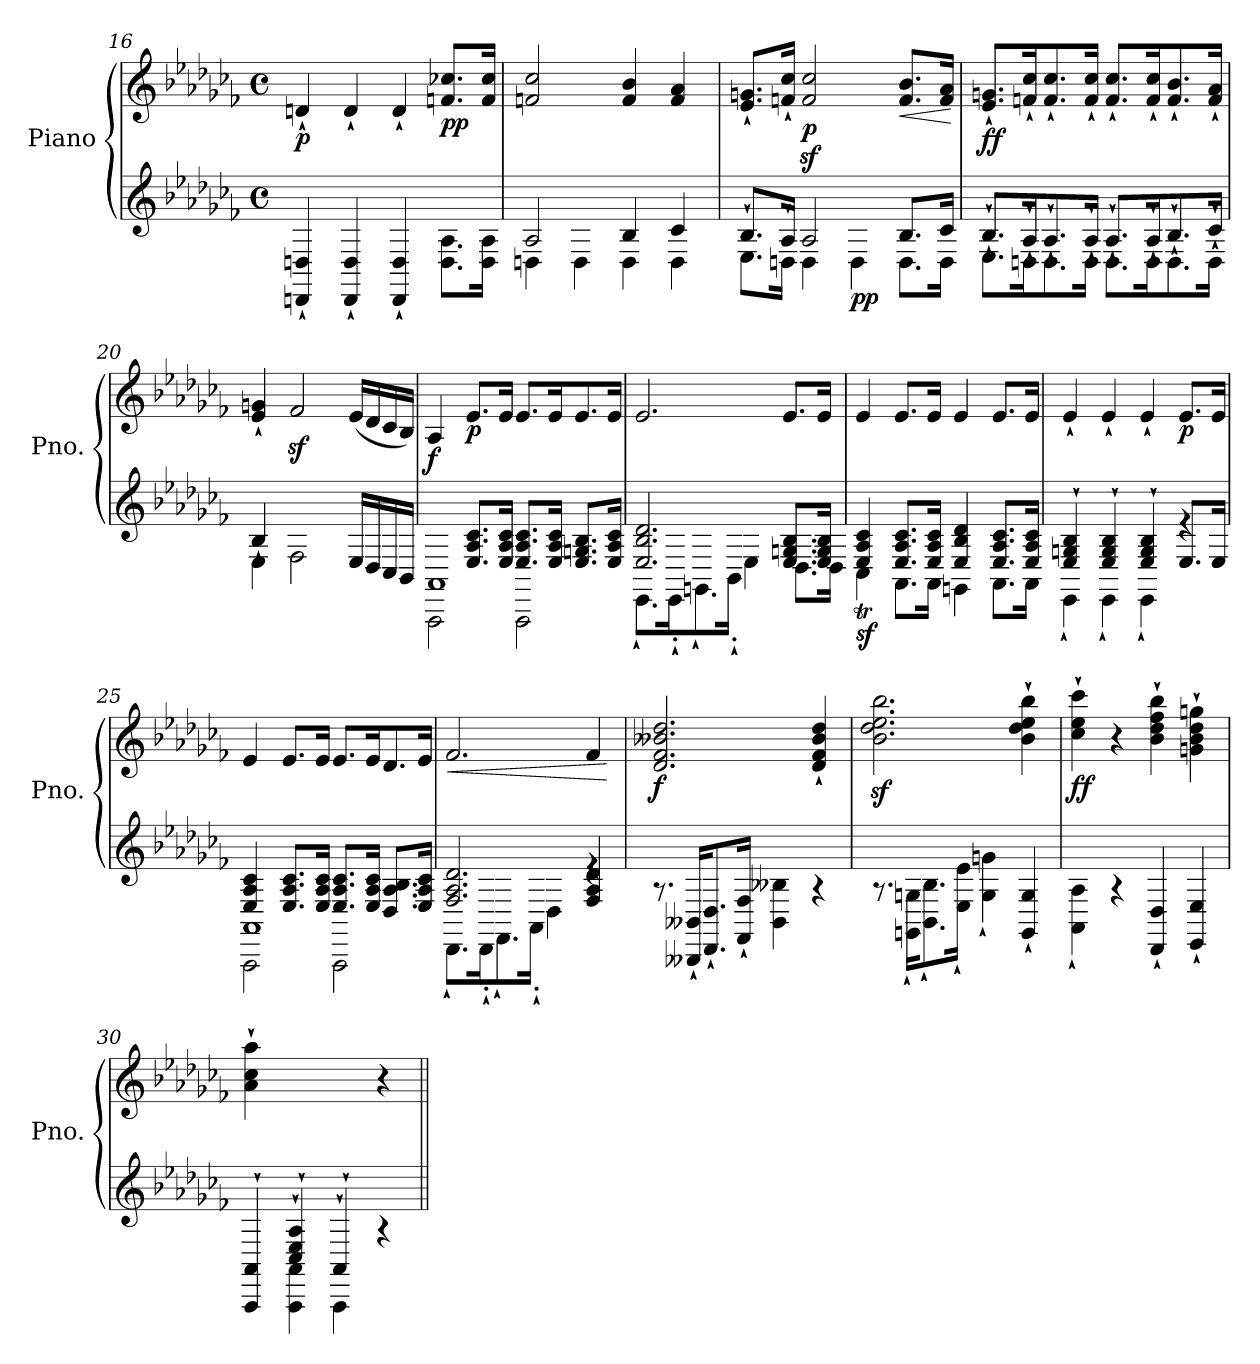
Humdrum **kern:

**kern	**kern	**dynam
*part1	*part1	*part1
*staff2	*staff1	*staff1/2
*I"Piano	*	*
*I'Pno.	*	*
*clefG2	*clefG2	*
*k[b-e-a-d-g-c-f-]	*k[b-e-a-d-g-c-f-]	*
*M4/4	*M4/4	*
*met(c)	*met(c)	*
=16	=16	=16
*^	*	*
!	!	!	!LO:DY:b
1ryy	4DDn/` 4Dn/`	4dn`/	p
.	4DD/` 4D/`	4d`/	.
.	4DD/` 4D/`	4d`/	.
!	!	!	!LO:DY:b
.	8.D\ 8.A-\L	8.fn/ 8.cc-X/L	pp
.	16D\ 16A-\Jk	16f/ 16cc-/Jk	.
=17	=17	=17	=17
*	*^	*	*
1ryy	2A-/	4Dn\	2fn/ 2cc-/	.
.	.	4D\	.	.
.	4B-/	4D\	4f/ 4b-/	.
.	4c-/	4D\	4f/ 4a-/	.
=18	=18	=18	=18	=18
1ryy	8.B-/L	8.E-`\L	8.e-/` 8.gn/`L	.
.	16A-/Jk	16Dn`\Jk	16fn/` 16cc-/`Jk	.
!	!	!	!	!LO:DY:b
.	2A-/	4D\	2f/z< 2cc-/z<	p
!	!	!	!	!LO:DY:b=2
.	.	4D\	.	pp
!	!	!	!	!LO:HP:b
.	8.B-/L	8.D\L	8.f/ 8.b-/L	<
.	16c-/Jk	16D\Jk	16f/ 16a-/Jk	.
*v	*v	*v	*	*
.	.	[
!!LO:LB:g=z
=19	=19	=19
*^	*	*
*	*^	*	*
!	!	!	!	!LO:DY:b
1ryy	8.B-`/L	8.E-`\L	8.e-/` 8.gn/`L	ff
.	16A-`/K	16Dn`\K	16fn/` 16cc-/`K	.
.	8.A-`/	8.D`\	8.f/` 8.cc-/`	.
.	16A-`/Jk	16D`\Jk	16f/` 16cc-/`Jk	.
.	8.A-`/L	8.D`\L	8.f/` 8.cc-/`L	.
.	16A-`/K	16D`\K	16f/` 16cc-/`K	.
.	8.B-`/	8.D`\	8.f/` 8.b-/`	.
.	16c-`/Jk	16D`\Jk	16f/` 16a-/`Jk	.
=20	=20	=20	=20	=20
1ryy	4B-`/	4E-\	4e-/` 4gn/`	.
.	2F-\	2.ryy	2f-z</	.
.	16E-/LL	.	(<16e-/LL	.
.	16D-/	.	16d-/	.
.	16C-/	.	16c-/	.
.	16BB-/JJ	.	16B-/JJ)	.
=21	=21	=21	=21	=21
!	!	!	!	!LO:DY:b
4ryy	1AA-	2AAA-\	4A-/	f
!	!	!	!	!LO:DY:b
8.E-/ 8.A-/ 8.c-/L	.	.	8.e-/L	p
16E-/ 16A-/ 16c-/Jk	.	.	16e-/Jk	.
8.E-/ 8.A-/ 8.c-/L	.	2AAA-\	8.e-/L	.
16E-/ 16A-/ 16c-/Jk	.	.	16e-/K	.
8.E-/ 8.Gn/ 8.B-/L	.	.	8.e-/	.
16E-/ 16A-/ 16c-/Jk	.	.	16e-/Jk	.
*	*v	*v	*	*
!!LO:LB:g=z
=22	=22	=22	=22
2.E-/ 2.B-/ 2.d-/	8.EE-`\L	2.e-/	.
.	16EE-'`\K	.	.
.	8.GGn`\	.	.
.	16BB-'`\Jk	.	.
.	4E-\	.	.
8.E-/ 8.Gn/ 8.B-/L	8.D-\L	8.e-/L	.
16E-/ 16G/ 16B-/Jk	16D-\Jk	16e-/Jk	.
=23	=23	=23	=23
!	!	!	!LO:DY:b=2
4E-/ 4A-/ 4c-/	4C-T\	4e-/	sf
8.E-/ 8.A-/ 8.c-/L	8.AA-\L	8.e-/L	.
16E-/ 16A-/ 16c-/Jk	16AA-\Jk	16e-/Jk	.
4E-/ 4B-/ 4d-/	4GGn\	4e-/	.
8.E-/ 8.A-/ 8.c-/L	8.AA-\L	8.e-/L	.
16E-/ 16A-/ 16c-/Jk	16AA-\Jk	16e-/Jk	.
=24	=24	=24	=24
4E-/` 4Gn/` 4B-/`	4EE-`\	4e-`/	.
4E-/` 4G/` 4B-/`	4EE-`\	4e-`/	.
4E-/` 4G/` 4B-/`	4EE-`\	4e-`/	.
!	!	!	!LO:DY:b
8.E-/L	4re	8.e-/L	p
16E-/Jk	.	16e-/Jk	.
!!LO:LB:g=z
=25	=25	=25	=25
*	*^	*	*
4E-/ 4A-/ 4c-/	1AA-	2AAA-\	4e-/	.
8.E-/ 8.A-/ 8.c-/L	.	.	8.e-/L	.
16E-/ 16A-/ 16c-/Jk	.	.	16e-/Jk	.
8.E-/ 8.A-/ 8.c-/L	.	2AAA-\	8.e-/L	.
16E-/ 16A-/ 16c-/Jk	.	.	16e-/K	.
8.D-/ 8.A-/ 8.B-/L	.	.	8.d-/	.
16E-/ 16A-/ 16c-/Jk	.	.	16e-/Jk	.
*	*v	*v	*	*
=26	=26	=26	=26
!	!	!	!LO:HP:b
2.F-/ 2.A-/ 2.d-/	8.DD-`\L	2.f-/	<
.	16DD-'`\K	.	.
.	8.FF-`\	.	.
.	16AA-'`\Jk	.	.
.	4D-\	.	.
4F-/ 4A-/ 4d-/	4re	4f-/	.
*v	*v	*	*
.	.	[
=27	=27	=27
*^	*	*
!	!	!	!LO:DY:b
1ryy	8.r	2.d-/ 2.f-/ 2.b--X/ 2.dd-/	f
.	16BBB--X/` 16BB--X/`KL	.	.
.	8.DD-/` 8.D-/`	.	.
.	16FF-/` 16F-/`Jk	.	.
.	4BB--\ 4B--X\	.	.
.	4r	4d-/` 4f-/` 4b--/` 4dd-/`	.
=28	=28	=28	=28
1ryy	8.r	2.b-\z< 2.dd-\z< 2.ee-\z< 2.bb-\z<	.
.	16GGn\` 16Gn\`KL	.	.
.	8.BB-\` 8.B-\`	.	.
.	16E-\` 16e-\`Jk	.	.
.	4G\` 4gn\`	.	.
.	4GG/` 4G/`	4b-\` 4dd-\` 4ee-\` 4bb-\`	.
!!LO:LB:g=z
=29	=29	=29	=29
!	!	!	!LO:DY:b
1ryy	4AA-\` 4A-\`	4cc-\` 4ee-\` 4ccc-\`	ff
.	4r	4r	.
.	4DD-/` 4D-/`	4b-\` 4dd-\` 4ff-\` 4bb-\`	.
.	4EE-/` 4E-/`	4gn\` 4b-\` 4dd-\` 4ggn\`	.
=30	=30	=30	=30
*	*^	*	*
4ryy	1ryy	4AAA-/` 4AA-/`	4a-\` 4cc-\` 4aa-\`	.
4C-/` 4E-/` 4A-/`	.	4AAA-\` 4AA-\`	2ryy	.
4AA-`/	.	4AAA-`\	.	.
4ryy	.	4rA	4r	.
*v	*v	*v	*	*
=||	=||	=||
*-	*-	*-
